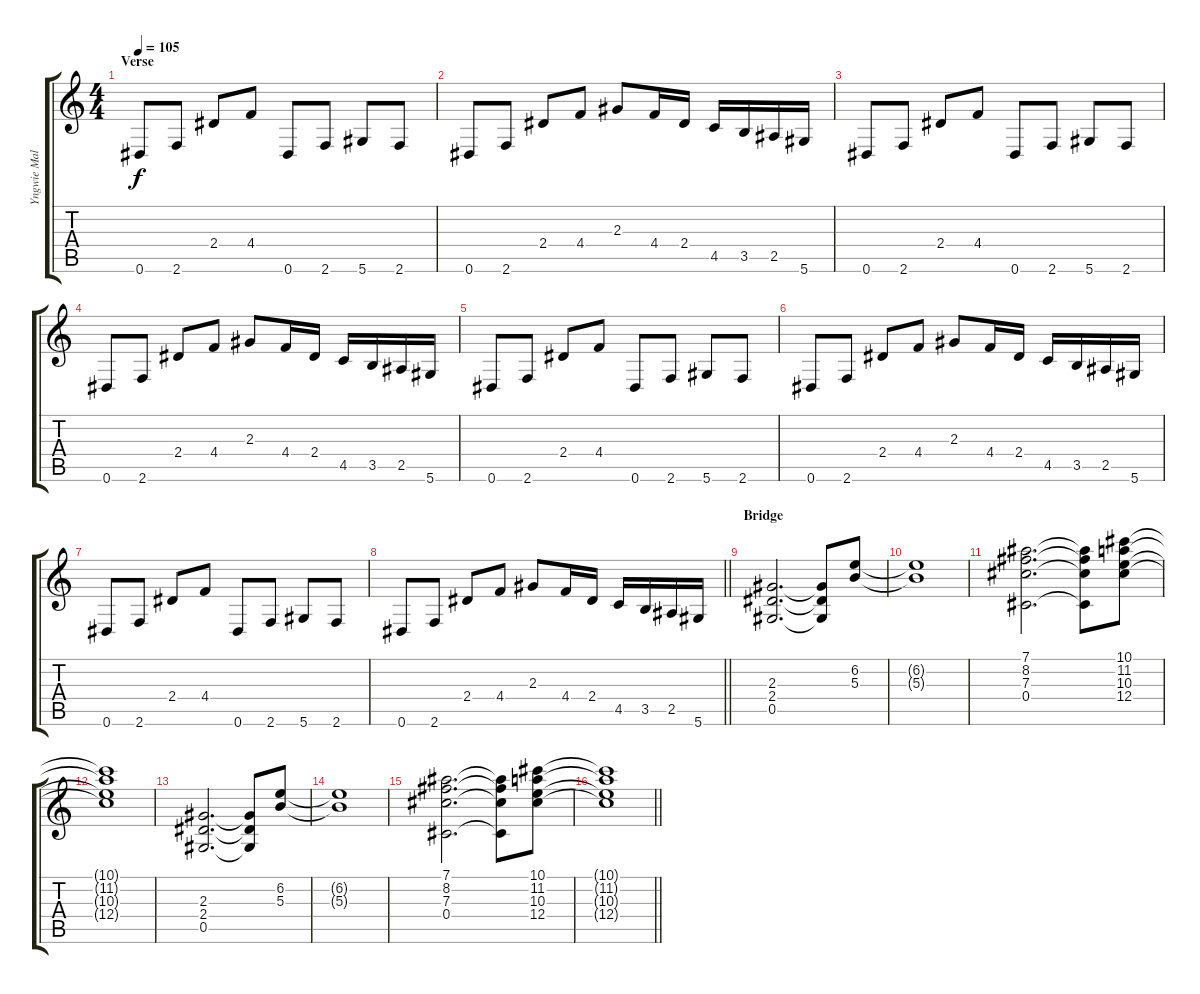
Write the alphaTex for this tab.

\track ("Yngwie Malmsteen" "Yngwie Mal") {instrument overdrivenguitar}
\staff {score tabs}
\tuning (Eb4 Bb3 Gb3 Db3 Ab2 Eb2) {hide}
\ts (4 4)
\section ("" "Verse")
\tempo 105
\clef g2
\ks c
0.6.8{dy f} 2.6.8 2.4.8 4.4.8 0.6.8 2.6.8 5.6.8 2.6.8 |
0.6.8 2.6.8 2.4.8 4.4.8 2.3.8 4.4.16 2.4.16 4.5.16 3.5.16 2.5.16 5.6.16 |
0.6.8 2.6.8 2.4.8 4.4.8 0.6.8 2.6.8 5.6.8 2.6.8 |
0.6.8 2.6.8 2.4.8 4.4.8 2.3.8 4.4.16 2.4.16 4.5.16 3.5.16 2.5.16 5.6.16 |
0.6.8 2.6.8 2.4.8 4.4.8 0.6.8 2.6.8 5.6.8 2.6.8 |
0.6.8 2.6.8 2.4.8 4.4.8 2.3.8 4.4.16 2.4.16 4.5.16 3.5.16 2.5.16 5.6.16 |
0.6.8 2.6.8 2.4.8 4.4.8 0.6.8 2.6.8 5.6.8 2.6.8 |
\barLineRight lightlight
0.6.8 2.6.8 2.4.8 4.4.8 2.3.8 4.4.16 2.4.16 4.5.16 3.5.16 2.5.16 5.6.16 |
\section ("" "Bridge")
(2.3 2.4 0.5).2{d} (2.3{t} 2.4{t} 0.5{t}).8 (6.2 5.3).8 |
(6.2{t} 5.3{t}).1 |
(7.1 8.2 7.3 0.4).2{d} (7.1{t} 8.2{t} 7.3{t} 0.4{t}).8 (10.1 11.2 10.3 12.4).8 |
(10.1{t} 11.2{t} 10.3{t} 12.4{t}).1 |
(2.3 2.4 0.5).2{d} (2.3{t} 2.4{t} 0.5{t}).8 (6.2 5.3).8 |
(6.2{t} 5.3{t}).1 |
(7.1 8.2 7.3 0.4).2{d} (7.1{t} 8.2{t} 7.3{t} 0.4{t}).8 (10.1 11.2 10.3 12.4).8 |
\barLineRight lightlight
(10.1{t} 11.2{t} 10.3{t} 12.4{t}).1
